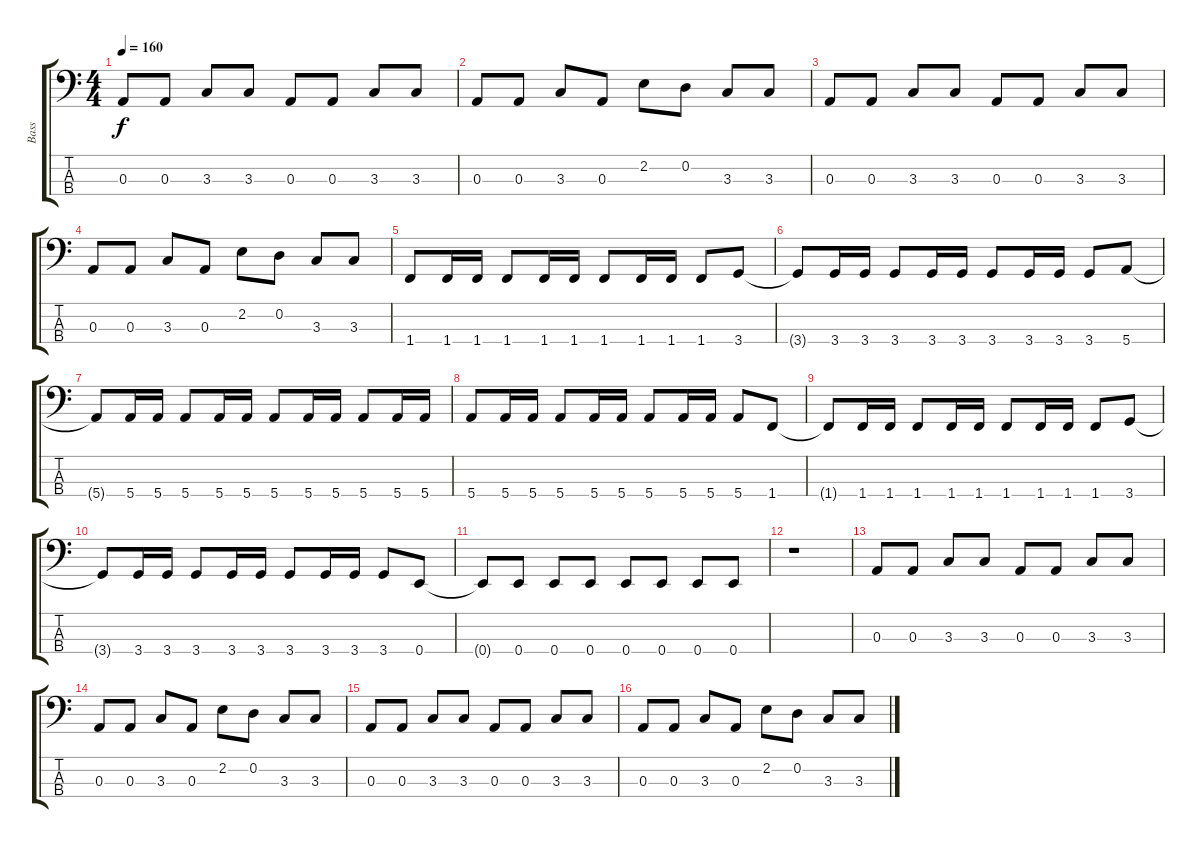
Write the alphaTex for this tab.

\track ("Bass" "Bass") {instrument electricbassfinger}
\staff {score tabs}
\tuning (G2 D2 A1 E1) {hide}
\ts (4 4)
\tempo 160
\clef f4
\ks c
0.3.8{dy f} 0.3.8 3.3.8 3.3.8 0.3.8 0.3.8 3.3.8 3.3.8 |
0.3.8 0.3.8 3.3.8 0.3.8 2.2.8 0.2.8 3.3.8 3.3.8 |
0.3.8 0.3.8 3.3.8 3.3.8 0.3.8 0.3.8 3.3.8 3.3.8 |
0.3.8 0.3.8 3.3.8 0.3.8 2.2.8 0.2.8 3.3.8 3.3.8 |
1.4.8 1.4.16 1.4.16 1.4.8 1.4.16 1.4.16 1.4.8 1.4.16 1.4.16 1.4.8 3.4.8 |
3.4{t}.8 3.4.16 3.4.16 3.4.8 3.4.16 3.4.16 3.4.8 3.4.16 3.4.16 3.4.8 5.4.8 |
5.4{t}.8 5.4.16 5.4.16 5.4.8 5.4.16 5.4.16 5.4.8 5.4.16 5.4.16 5.4.8 5.4.16 5.4.16 |
5.4.8 5.4.16 5.4.16 5.4.8 5.4.16 5.4.16 5.4.8 5.4.16 5.4.16 5.4.8 1.4.8 |
1.4{t}.8 1.4.16 1.4.16 1.4.8 1.4.16 1.4.16 1.4.8 1.4.16 1.4.16 1.4.8 3.4.8 |
3.4{t}.8 3.4.16 3.4.16 3.4.8 3.4.16 3.4.16 3.4.8 3.4.16 3.4.16 3.4.8 0.4.8 |
0.4{t}.8 0.4.8 0.4.8 0.4.8 0.4.8 0.4.8 0.4.8 0.4.8 |
r.1 |
0.3.8 0.3.8 3.3.8 3.3.8 0.3.8 0.3.8 3.3.8 3.3.8 |
0.3.8 0.3.8 3.3.8 0.3.8 2.2.8 0.2.8 3.3.8 3.3.8 |
0.3.8 0.3.8 3.3.8 3.3.8 0.3.8 0.3.8 3.3.8 3.3.8 |
0.3.8 0.3.8 3.3.8 0.3.8 2.2.8 0.2.8 3.3.8 3.3.8
